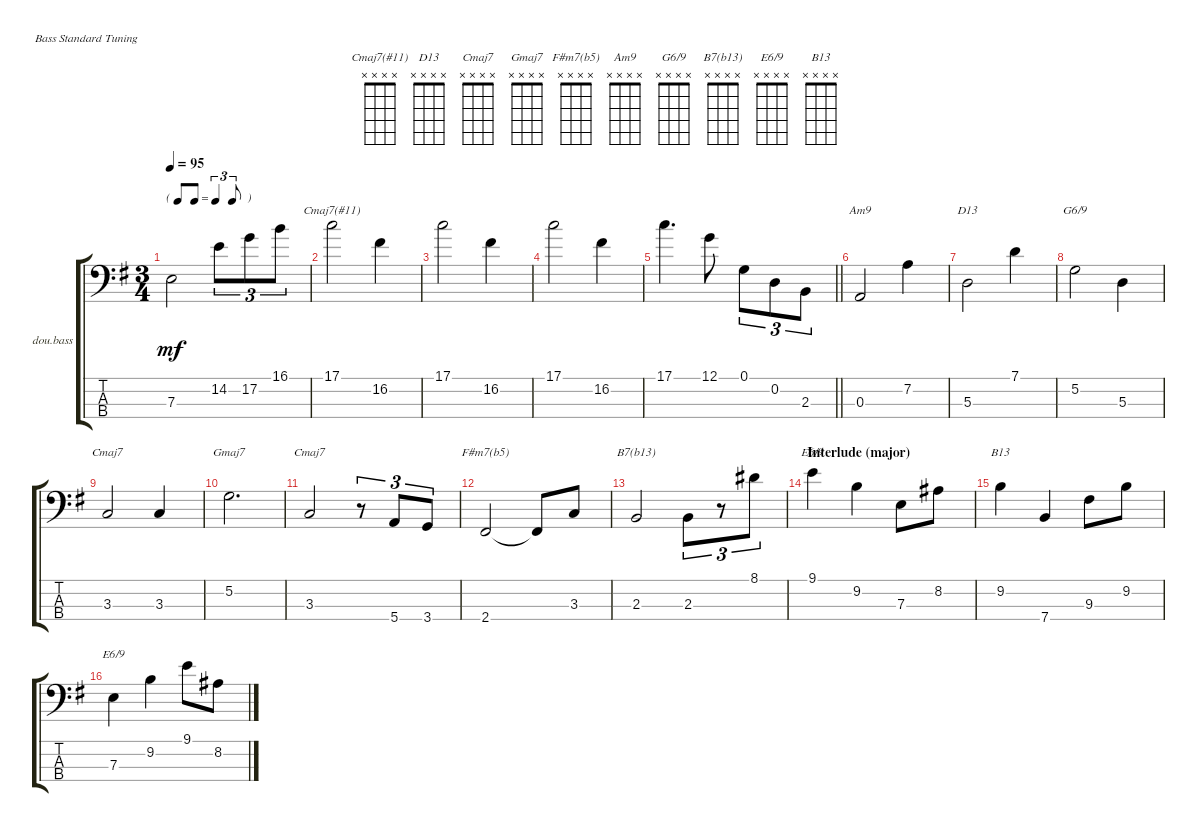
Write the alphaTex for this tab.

\defaultSystemsLayout 4
\bracketExtendMode groupsimilarinstruments
\firstSystemTrackNameOrientation horizontal
\otherSystemsTrackNameOrientation horizontal
\track ("double bass: George Duvivier" "dou.bass") {instrument fretlessbass}
\staff {score tabs}
\tuning (G2 D2 A1 E1)
\chord ("Cmaj7(#11)" x x x x)
\chord ("D13" x x x x)
\chord ("Cmaj7" x x x x)
\chord ("Gmaj7" x x x x)
\chord ("F#m7(b5)" x x x x)
\chord ("Am9" x x x x)
\chord ("G6/9" x x x x)
\chord ("B7(b13)" x x x x)
\chord ("E6/9" x x x x)
\chord ("B13" x x x x)
\ts (3 4)
\tf triplet8th
\scale
0.18999
\tempo 95
\accidentals auto
\clef f4
\ottava regular
\simile none
\ks g
7.3.2{dy mf} 14.2.8{tu (3 2)} 17.2.8{tu (3 2)} 16.1.8{tu (3 2)} |
\scale
0.156889 17.1.2{ch "Cmaj7(#11)"} 16.2.4 |
\scale
0.152559 17.1.2 16.2.4 |
\scale
0.184065 17.1.2 16.2.4 |
\scale
0.195908
\barLineRight lightlight
17.1.4{d} 12.1.8 0.1.8{tu (3 2)} 0.2.8{tu (3 2)} 2.3.8{tu (3 2)} |
\scale
0.165487 0.3.2{ch "Am9"} 7.2.4 |
\scale
0.145374 5.3.2{ch "D13"} 7.1.4 |
\scale
0.144286 5.2.2{ch "G6/9"} 5.3.4 |
\scale
0.15 3.3.2{ch "Cmaj7"} 3.3.4 |
\scale
0.161429 5.2.2{d ch "Gmaj7"} |
\scale
0.157143 3.3.2{ch "Cmaj7"} r.8{tu (3 2)} 5.4.8{tu (3 2)} 3.4.8{tu (3 2)} |
\scale
0.192857 2.4.2{ch "F#m7(b5)"} 2.4{t}.8 3.3.8 |
\scale
0.194987 2.3.2{ch "B7(b13)"} 2.3.8{tu (3 2)} r.8{tu (3 2)} 8.1.8{tu (3 2)} |
\section ("" "Interlude (major)")
\scale
0.195676 9.1.4{ch "E6/9"} 9.2.4 7.3.8 8.2.8 |
\scale
0.233167 9.2.4{ch "B13"} 7.4.4 9.3.8 9.2.8 |
\scale
0.25501 7.3.4{ch "E6/9"} 9.2.4 9.1.8 8.2.8
